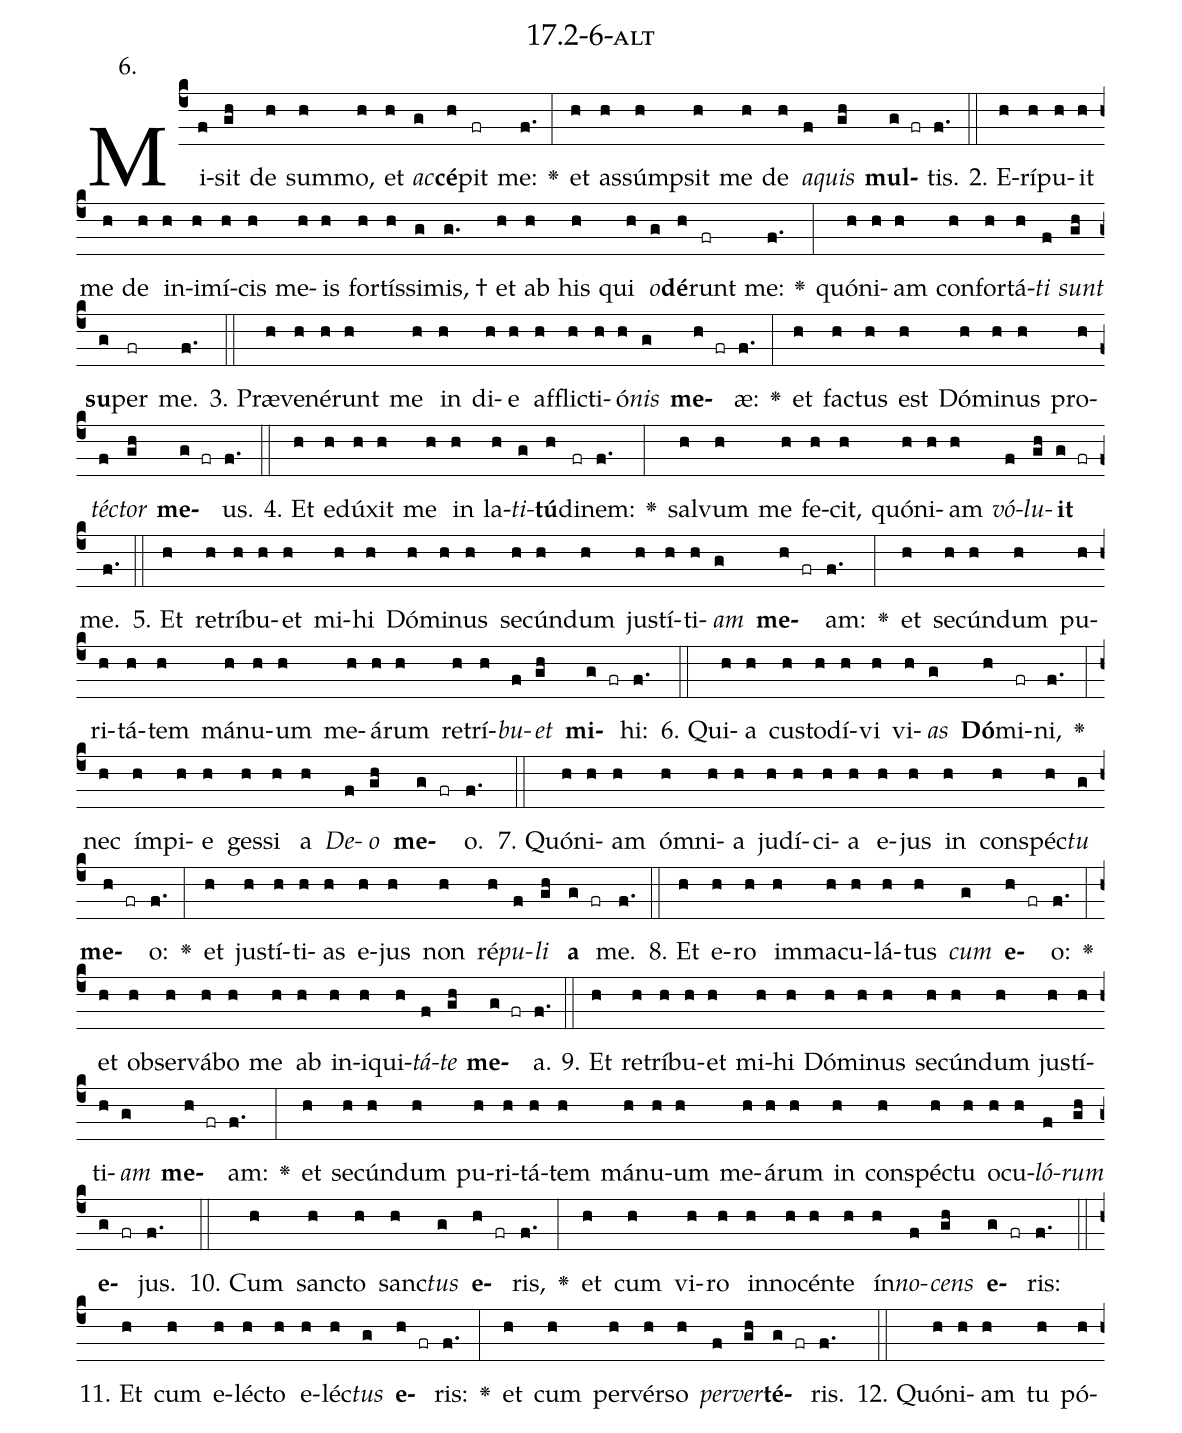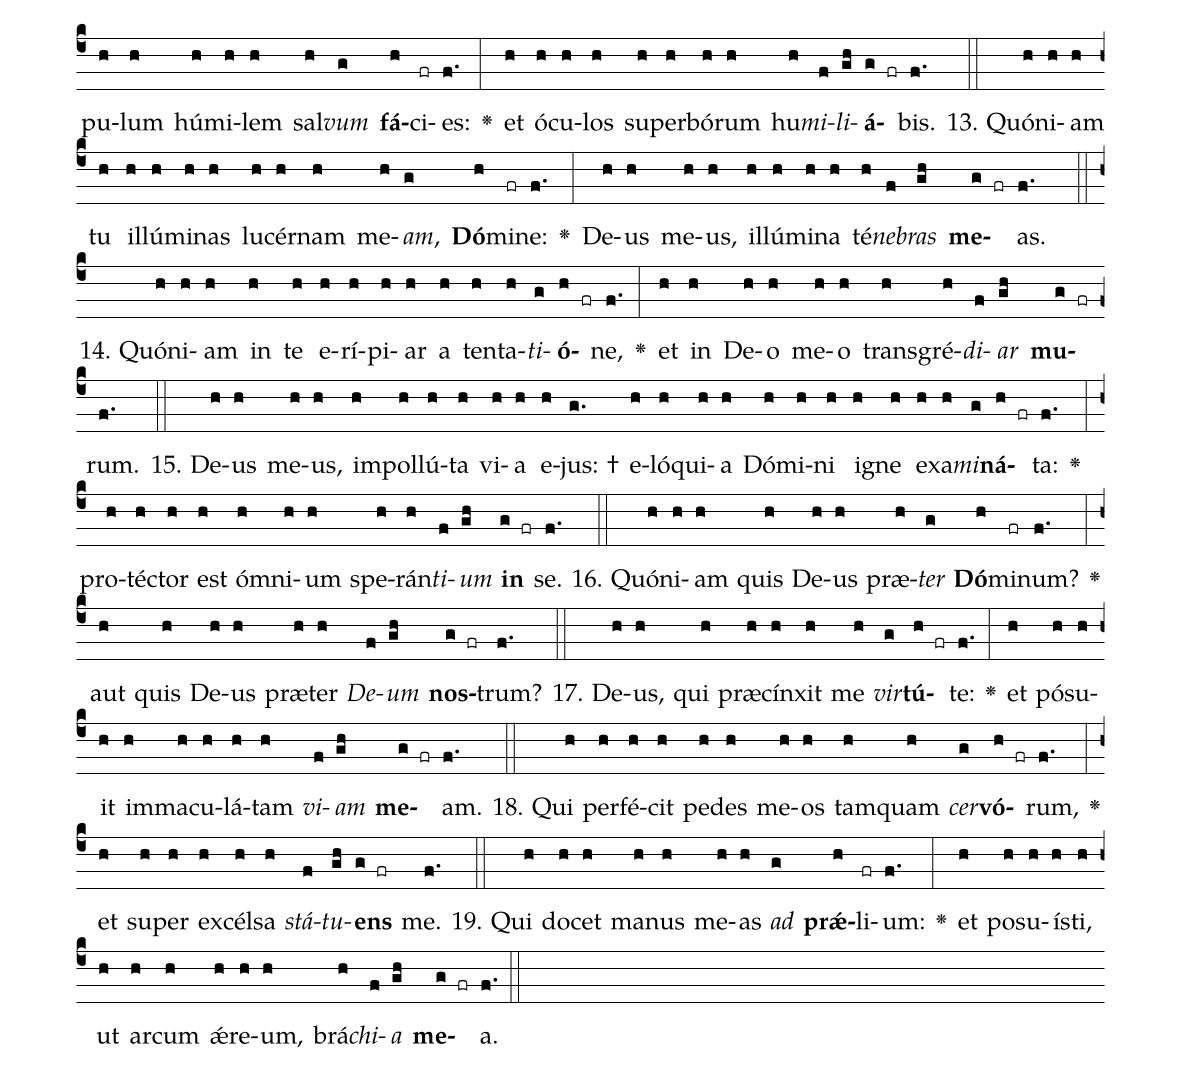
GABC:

name: 17.2-6-alt;
annotation: 6.;
%%
(c4)Mi(f)sit(gh) de(h) sum(h)mo,(h) et(h) <i>ac</i>(g)<b>cé</b>(h)pit(fr) me:(f.) <v>\greheightstar</v>(:) et(h) as(h)súmp(h)sit(h) me(h) de(h) <i>a</i>(f)<i>quis</i>(gh) <b>mul</b>(g fr)tis.(f.) (::)
2. E(h)rí(h)pu(h)it(h) me(h) de(h) in(h)i(h)mí(h)cis(h) me(h)is(h) for(h)tís(h)si(g)mis, †(g.) et(h) ab(h) his(h) qui(h) <i>o</i>(g)<b>dé</b>(h)runt(fr) me:(f.) <v>\greheightstar</v>(:) quón(h)i(h)am(h) con(h)for(h)tá(h)<i>ti</i>(f) <i>sunt</i>(gh) <b>su</b>(g)per(fr) me.(f.) (::)
3. Præ(h)ve(h)né(h)runt(h) me(h) in(h) di(h)e(h) af(h)flic(h)ti(h)ó(h)<i>nis</i>(g) <b>me</b>(h fr)æ:(f.) <v>\greheightstar</v>(:) et(h) fac(h)tus(h) est(h) Dó(h)mi(h)nus(h) pro(h)<i>téc</i>(f)<i>tor</i>(gh) <b>me</b>(g fr)us.(f.) (::)
4. Et(h) e(h)dú(h)xit(h) me(h) in(h) la(h)<i>ti</i>(g)<b>tú</b>(h)di(fr)nem:(f.) <v>\greheightstar</v>(:) sal(h)vum(h) me(h) fe(h)cit,(h) quón(h)i(h)am(h) <i>vó</i>(f)<i>lu</i>(gh)<b>it</b>(g fr) me.(f.) (::)
5. Et(h) re(h)trí(h)bu(h)et(h) mi(h)hi(h) Dó(h)mi(h)nus(h) se(h)cún(h)dum(h) jus(h)tí(h)ti(h)<i>am</i>(g) <b>me</b>(h fr)am:(f.) <v>\greheightstar</v>(:) et(h) se(h)cún(h)dum(h) pu(h)ri(h)tá(h)tem(h) má(h)nu(h)um(h) me(h)á(h)rum(h) re(h)trí(h)<i>bu</i>(f)<i>et</i>(gh) <b>mi</b>(g fr)hi:(f.) (::)
6. Qui(h)a(h) cus(h)to(h)dí(h)vi(h) vi(h)<i>as</i>(g) <b>Dó</b>(h)mi(fr)ni,(f.) <v>\greheightstar</v>(:) nec(h) ím(h)pi(h)e(h) ges(h)si(h) a(h) <i>De</i>(f)<i>o</i>(gh) <b>me</b>(g fr)o.(f.) (::)
7. Quón(h)i(h)am(h) óm(h)ni(h)a(h) ju(h)dí(h)ci(h)a(h) e(h)jus(h) in(h) con(h)spéc(h)<i>tu</i>(g) <b>me</b>(h fr)o:(f.) <v>\greheightstar</v>(:) et(h) jus(h)tí(h)ti(h)as(h) e(h)jus(h) non(h) ré(h)<i>pu</i>(f)<i>li</i>(gh) <b>a</b>(g fr) me.(f.) (::)
8. Et(h) e(h)ro(h) im(h)ma(h)cu(h)lá(h)tus(h) <i>cum</i>(g) <b>e</b>(h fr)o:(f.) <v>\greheightstar</v>(:) et(h) ob(h)ser(h)vá(h)bo(h) me(h) ab(h) in(h)i(h)qui(h)<i>tá</i>(f)<i>te</i>(gh) <b>me</b>(g fr)a.(f.) (::)
9. Et(h) re(h)trí(h)bu(h)et(h) mi(h)hi(h) Dó(h)mi(h)nus(h) se(h)cún(h)dum(h) jus(h)tí(h)ti(h)<i>am</i>(g) <b>me</b>(h fr)am:(f.) <v>\greheightstar</v>(:) et(h) se(h)cún(h)dum(h) pu(h)ri(h)tá(h)tem(h) má(h)nu(h)um(h) me(h)á(h)rum(h) in(h) con(h)spéc(h)tu(h) o(h)cu(h)<i>ló</i>(f)<i>rum</i>(gh) <b>e</b>(g fr)jus.(f.) (::)
10. Cum(h) sanc(h)to(h) sanc(h)<i>tus</i>(g) <b>e</b>(h fr)ris,(f.) <v>\greheightstar</v>(:) et(h) cum(h) vi(h)ro(h) in(h)no(h)cén(h)te(h) ín(h)<i>no</i>(f)<i>cens</i>(gh) <b>e</b>(g fr)ris:(f.) (::)
11. Et(h) cum(h) e(h)léc(h)to(h) e(h)léc(h)<i>tus</i>(g) <b>e</b>(h fr)ris:(f.) <v>\greheightstar</v>(:) et(h) cum(h) per(h)vér(h)so(h) <i>per</i>(f)<i>ver</i>(gh)<b>té</b>(g fr)ris.(f.) (::)
12. Quón(h)i(h)am(h) tu(h) pó(h)pu(h)lum(h) hú(h)mi(h)lem(h) sal(h)<i>vum</i>(g) <b>fá</b>(h)ci(fr)es:(f.) <v>\greheightstar</v>(:) et(h) ó(h)cu(h)los(h) su(h)per(h)bó(h)rum(h) hu(h)<i>mi</i>(f)<i>li</i>(gh)<b>á</b>(g fr)bis.(f.) (::)
13. Quón(h)i(h)am(h) tu(h) il(h)lú(h)mi(h)nas(h) lu(h)cér(h)nam(h) me(h)<i>am</i>,(g) <b>Dó</b>(h)mi(fr)ne:(f.) <v>\greheightstar</v>(:) De(h)us(h) me(h)us,(h) il(h)lú(h)mi(h)na(h) té(h)<i>ne</i>(f)<i>bras</i>(gh) <b>me</b>(g fr)as.(f.) (::)
14. Quón(h)i(h)am(h) in(h) te(h) e(h)rí(h)pi(h)ar(h) a(h) ten(h)ta(h)<i>ti</i>(g)<b>ó</b>(h fr)ne,(f.) <v>\greheightstar</v>(:) et(h) in(h) De(h)o(h) me(h)o(h) trans(h)gré(h)<i>di</i>(f)<i>ar</i>(gh) <b>mu</b>(g fr)rum.(f.) (::)
15. De(h)us(h) me(h)us,(h) im(h)pol(h)lú(h)ta(h) vi(h)a(h) e(h)jus: †(g.) e(h)ló(h)qui(h)a(h) Dó(h)mi(h)ni(h) i(h)gne(h) ex(h)a(h)<i>mi</i>(g)<b>ná</b>(h fr)ta:(f.) <v>\greheightstar</v>(:) pro(h)téc(h)tor(h) est(h) óm(h)ni(h)um(h) spe(h)rán(h)<i>ti</i>(f)<i>um</i>(gh) <b>in</b>(g fr) se.(f.) (::)
16. Quón(h)i(h)am(h) quis(h) De(h)us(h) præ(h)<i>ter</i>(g) <b>Dó</b>(h)mi(fr)num?(f.) <v>\greheightstar</v>(:) aut(h) quis(h) De(h)us(h) præ(h)ter(h) <i>De</i>(f)<i>um</i>(gh) <b>nos</b>(g fr)trum?(f.) (::)
17. De(h)us,(h) qui(h) præ(h)cín(h)xit(h) me(h) <i>vir</i>(g)<b>tú</b>(h fr)te:(f.) <v>\greheightstar</v>(:) et(h) pó(h)su(h)it(h) im(h)ma(h)cu(h)lá(h)tam(h) <i>vi</i>(f)<i>am</i>(gh) <b>me</b>(g fr)am.(f.) (::)
18. Qui(h) per(h)fé(h)cit(h) pe(h)des(h) me(h)os(h) tam(h)quam(h) <i>cer</i>(g)<b>vó</b>(h fr)rum,(f.) <v>\greheightstar</v>(:) et(h) su(h)per(h) ex(h)cél(h)sa(h) <i>stá</i>(f)<i>tu</i>(gh)<b>ens</b>(g fr) me.(f.) (::)
19. Qui(h) do(h)cet(h) ma(h)nus(h) me(h)as(h) <i>ad</i>(g) <b>prǽ</b>(h)li(fr)um:(f.) <v>\greheightstar</v>(:) et(h) po(h)su(h)ís(h)ti,(h) ut(h) ar(h)cum(h) ǽ(h)re(h)um,(h) brá(h)<i>chi</i>(f)<i>a</i>(gh) <b>me</b>(g fr)a.(f.) (::)
